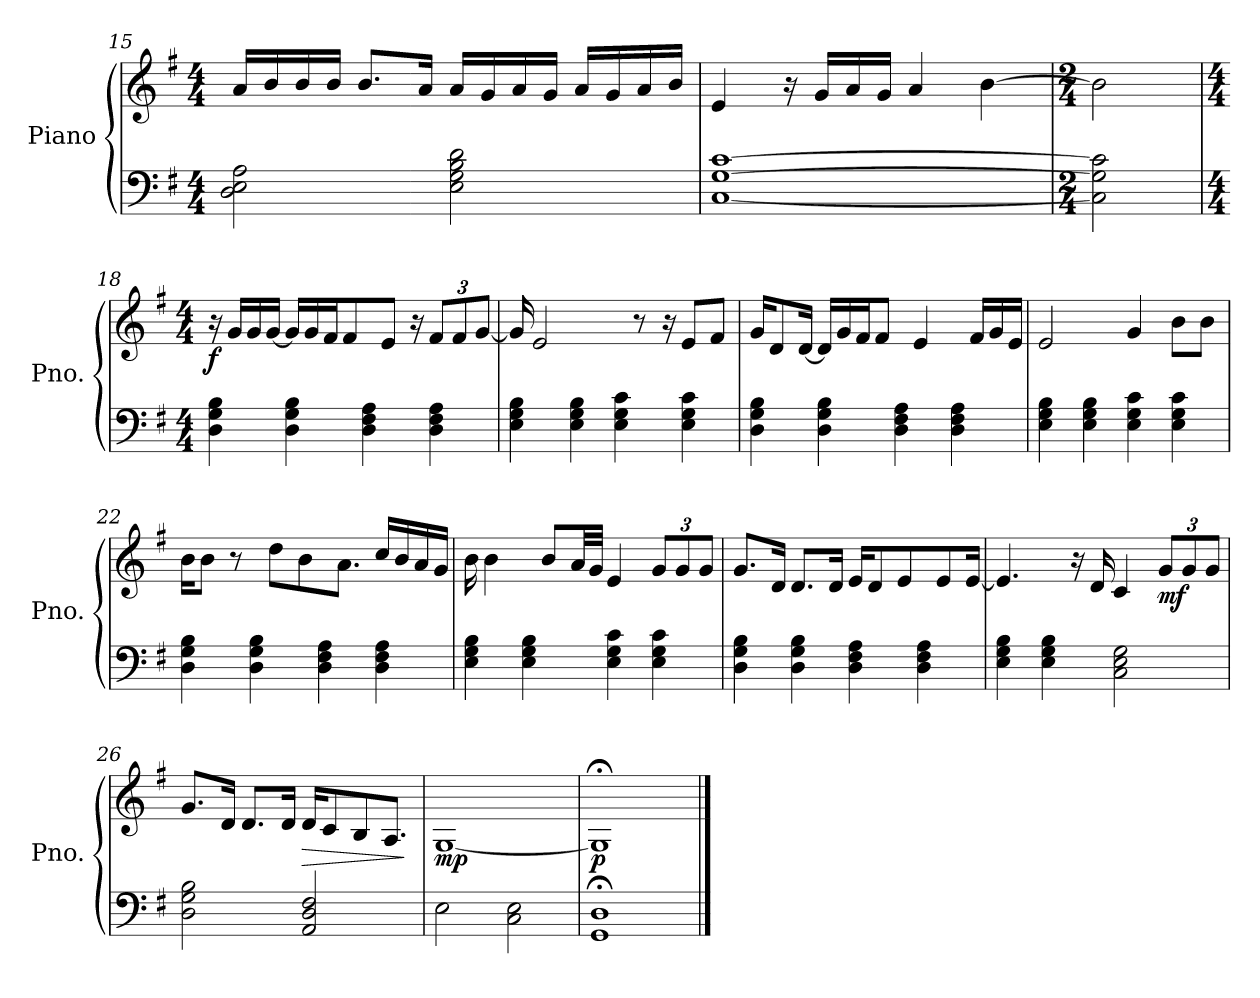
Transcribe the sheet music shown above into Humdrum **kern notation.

**kern	**kern	**dynam
*part1	*part1	*part1
*staff2	*staff1	*staff1/2
*I"Piano	*	*
*I'Pno.	*	*
!!LO:LB:g=z
*clefF4	*clefG2	*
*k[f#]	*k[f#]	*
*M4/4	*M4/4	*
=15	=15	=15
2D\ 2E\ 2A\	16a/LL	.
.	16b/	.
.	16b/	.
.	16b/JJ	.
.	8.b/L	.
.	16a/Jk	.
2E\ 2G\ 2B\ 2d\	16a/LL	.
.	16g/	.
.	16a/	.
.	16g/JJ	.
.	16a/LL	.
.	16g/	.
.	16a/	.
.	16b/JJ	.
=16	=16	=16
[1C [1G [1c	4e/	.
.	16r	.
.	16g/LL	.
.	16a/	.
.	16g/JJ	.
.	4a/	.
.	[4b\	.
=17	=17	=17
*M2/4	*M2/4	*
2C\] 2G\] 2c\]	2b\]	.
!!LO:LB:g=z
=18	=18	=18
*M4/4	*M4/4	*
!	!	!LO:DY:b
4D\ 4G\ 4B\	16r	f
.	16g/LL	.
.	16g/	.
.	[16g/JJ	.
4D\ 4G\ 4B\	16g/LL]	.
.	16g/	.
.	16f#/J	.
.	8f#/	.
4D\ 4F#\ 4A\	.	.
.	8e/J	.
.	16r	.
*	*Xbrackettup	*
4D\ 4F#\ 4A\	12f#/L	.
.	12f#/	.
.	[12g/J	.
=19	=19	=19
4E\ 4G\ 4B\	16g/]	.
.	2e/	.
4E\ 4G\ 4B\	.	.
4E\ 4G\ 4c\	.	.
.	8r	.
.	16r	.
4E\ 4G\ 4c\	8e/L	.
.	8f#/J	.
=20	=20	=20
4D\ 4G\ 4B\	16g/KL	.
.	8d/	.
.	[16d/Jk	.
4D\ 4G\ 4B\	16d/LL]	.
.	16g/	.
.	16f#/J	.
.	8f#/J	.
4D\ 4F#\ 4A\	.	.
.	4e/	.
4D\ 4F#\ 4A\	.	.
.	16f#/LL	.
.	16g/	.
.	16e/JJ	.
!!LO:LB:g=z
=21	=21	=21
4E\ 4G\ 4B\	2e/	.
4E\ 4G\ 4B\	.	.
4E\ 4G\ 4c\	4g/	.
4E\ 4G\ 4c\	8b\L	.
.	8b\J	.
=22	=22	=22
4D\ 4G\ 4B\	16b\KL	.
.	8b\J	.
.	8r	.
4D\ 4G\ 4B\	.	.
.	8dd\L	.
.	8b\	.
4D\ 4F#\ 4A\	.	.
.	8.a\J	.
4D\ 4F#\ 4A\	16cc/LL	.
.	16b/	.
.	16a/	.
.	16g/JJ	.
=23	=23	=23
4E\ 4G\ 4B\	16b\	.
.	4b\	.
4E\ 4G\ 4B\	.	.
.	8b/L	.
.	32a/LL	.
.	32g/JJJ	.
4E\ 4G\ 4c\	4e/	.
4E\ 4G\ 4c\	12g/L	.
.	12g/	.
.	12g/J	.
=24	=24	=24
4D\ 4G\ 4B\	8.g/L	.
.	16d/Jk	.
4D\ 4G\ 4B\	8.d/L	.
.	16d/Jk	.
4D\ 4F#\ 4A\	16e/KL	.
.	8d/	.
.	8e/	.
4D\ 4F#\ 4A\	.	.
.	8e/	.
.	[16e/Jk	.
!!LO:LB:g=z
=25	=25	=25
4E\ 4G\ 4B\	4.e/]	.
4E\ 4G\ 4B\	.	.
.	16r	.
.	16d/	.
2C\ 2E\ 2G\	4c/	.
!	!	!LO:DY:b
.	12g/L	mf
.	12g/	.
.	12g/J	.
=26	=26	=26
2D\ 2G\ 2B\	8.g/L	.
.	16d/Jk	.
.	8.d/L	.
.	16d/Jk	.
!	!	!LO:HP:b
2AA/ 2D/ 2F#/	16d/KL	>
.	8c/	.
.	8B/	.
.	8.A/J	.
.	.	]
=27	=27	=27
!	!	!LO:DY:b
2E\	[1G	mp
2C\ 2E\	.	.
=28	=28	=28
!	!	!LO:DY:b
1GG;< 1D;<	1G;<]	p
==	==	==
*-	*-	*-
